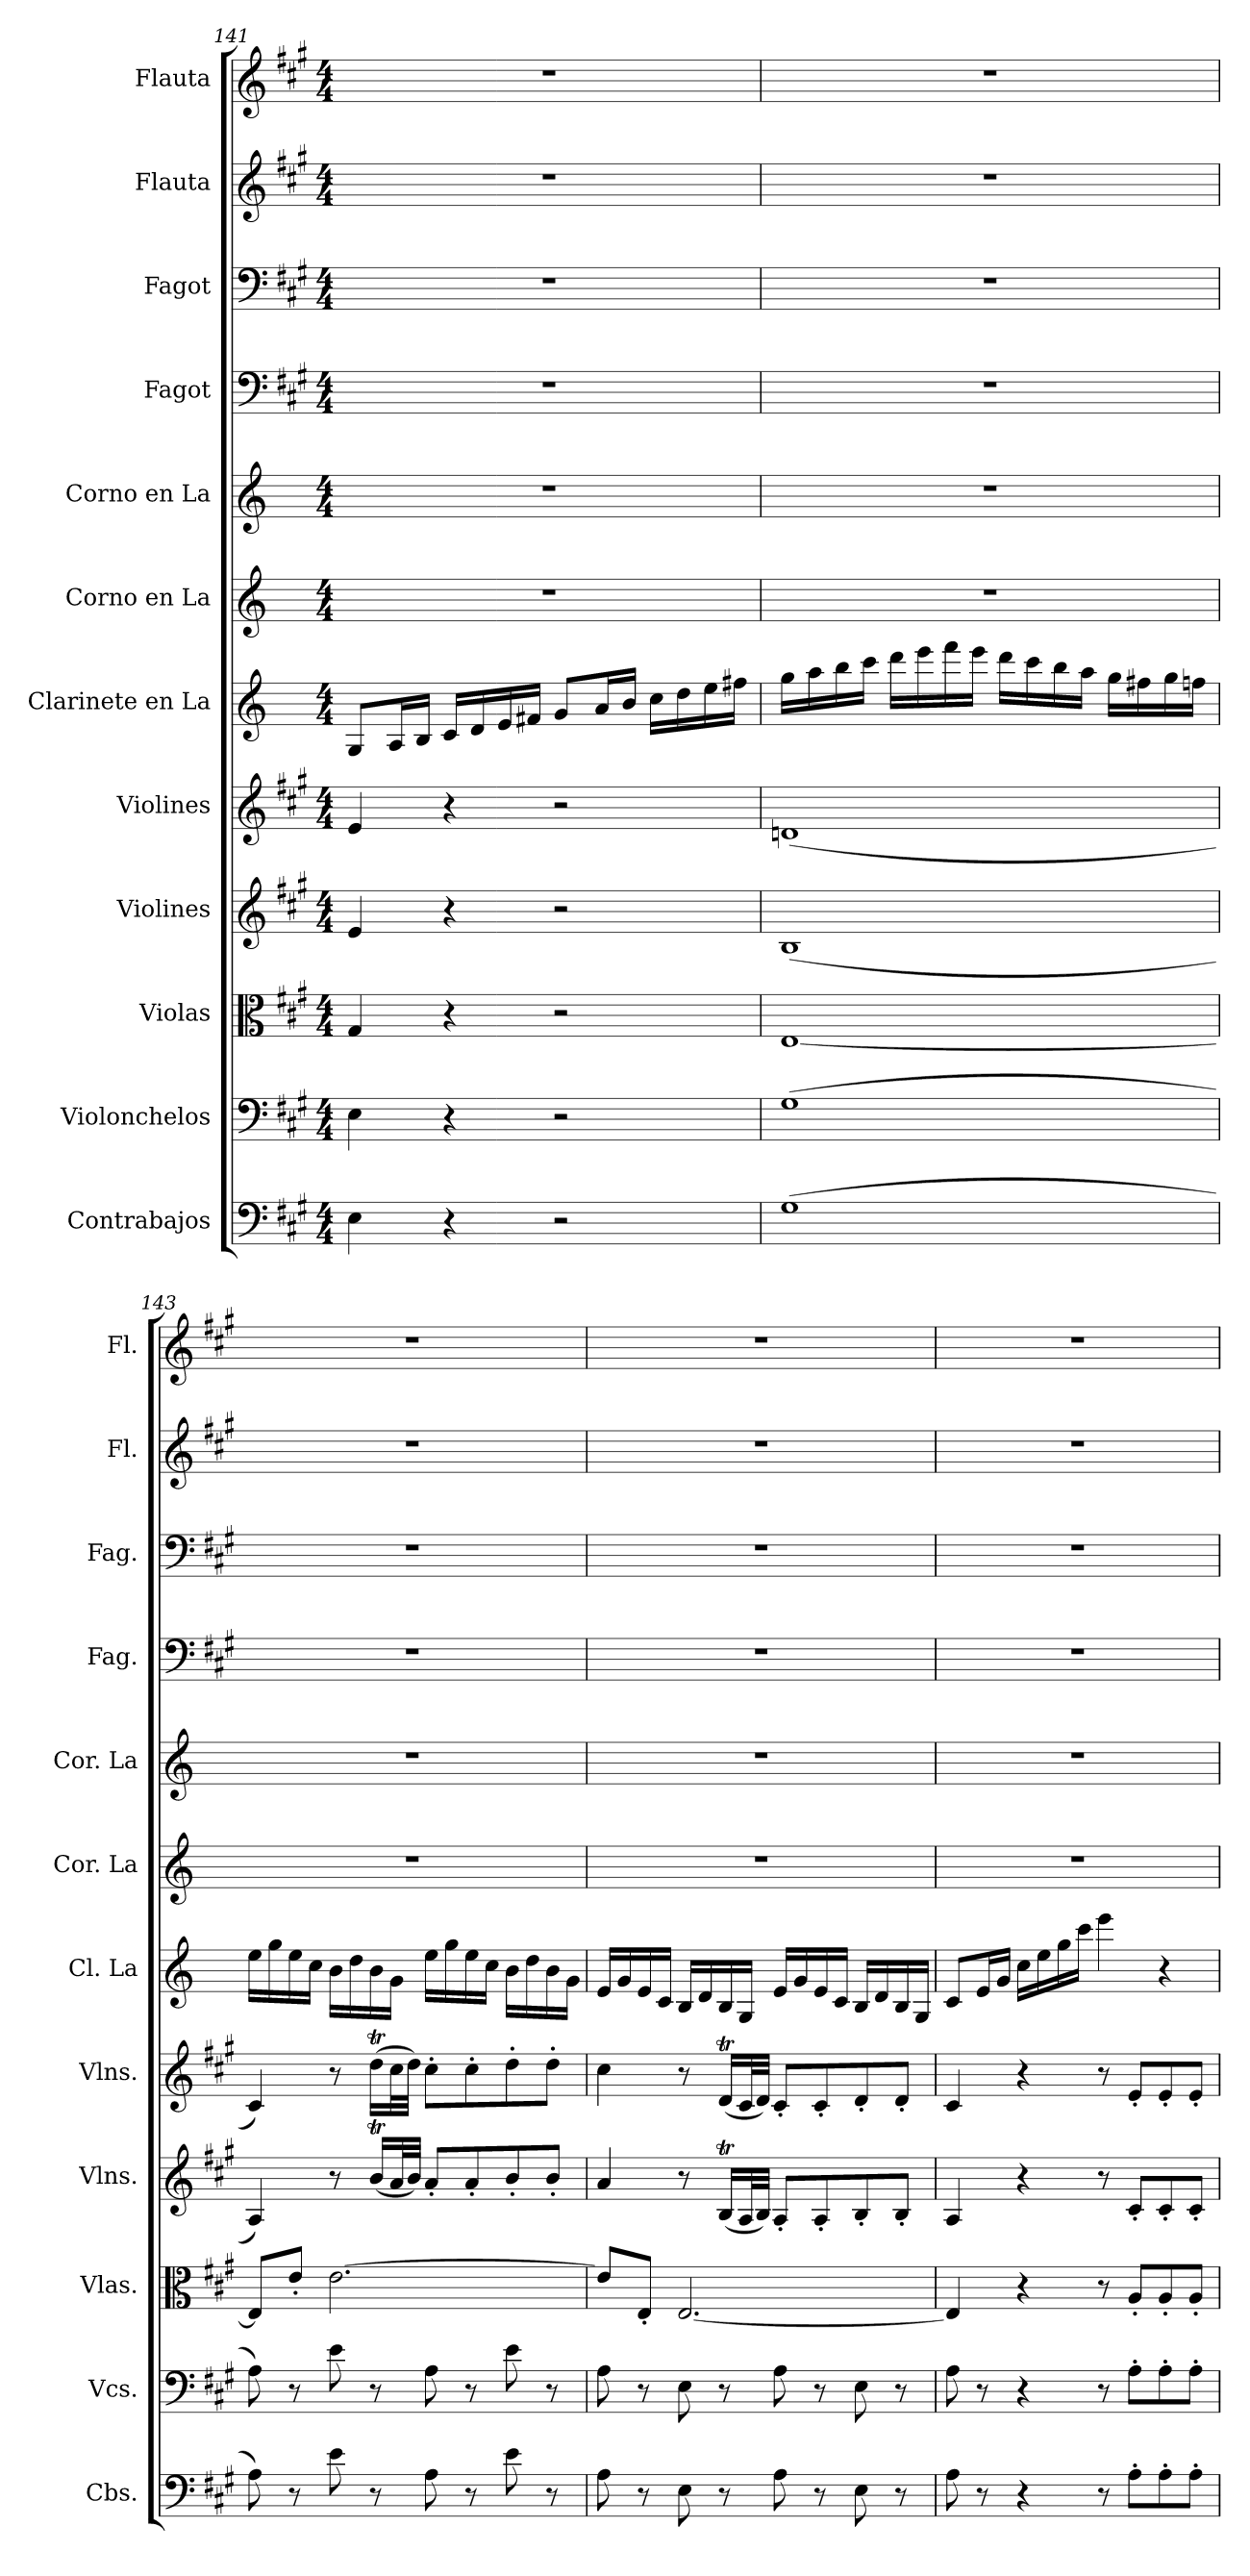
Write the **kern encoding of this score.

**kern	**kern	**kern	**kern	**kern	**kern	**kern	**kern	**kern	**kern	**kern	**kern
*part12	*part11	*part10	*part9	*part8	*part7	*part6	*part5	*part4	*part3	*part2	*part1
*staff12	*staff11	*staff10	*staff9	*staff8	*staff7	*staff6	*staff5	*staff4	*staff3	*staff2	*staff1
*I"Contrabajos	*I"Violonchelos	*I"Violas	*I"Violines	*I"Violines	*I"Clarinete en La	*I"Corno en La	*I"Corno en La	*I"Fagot	*I"Fagot	*I"Flauta	*I"Flauta
*I'Cbs.	*I'Vcs.	*I'Vlas.	*I'Vlns.	*I'Vlns.	*I'Cl. La	*I'Cor. La	*I'Cor. La	*I'Fag.	*I'Fag.	*I'Fl.	*I'Fl.
!!LO:LB:g=z
*clefF4	*clefF4	*clefC3	*clefG2	*clefG2	*clefG2	*clefG2	*clefG2	*clefF4	*clefF4	*clefG2	*clefG2
*ITrd7c12	*	*	*	*	*ITrd2c3	*ITrd2c3	*ITrd2c3	*	*	*	*
*k[f#c#g#]	*k[f#c#g#]	*k[f#c#g#]	*k[f#c#g#]	*k[f#c#g#]	*k[f#c#g#]	*k[f#c#g#]	*k[f#c#g#]	*k[f#c#g#]	*k[f#c#g#]	*k[f#c#g#]	*k[f#c#g#]
*M4/4	*M4/4	*M4/4	*M4/4	*M4/4	*M4/4	*M4/4	*M4/4	*M4/4	*M4/4	*M4/4	*M4/4
=141	=141	=141	=141	=141	=141	=141	=141	=141	=141	=141	=141
4EE\	4E\	4G#/	4e/	4e/	8E/L	1r	1r	1r	1r	1r	1r
.	.	.	.	.	16F#/L	.	.	.	.	.	.
.	.	.	.	.	16G#/JJ	.	.	.	.	.	.
4r	4r	4r	4r	4r	16A/LL	.	.	.	.	.	.
.	.	.	.	.	16B/	.	.	.	.	.	.
.	.	.	.	.	16c#/	.	.	.	.	.	.
.	.	.	.	.	16d#X/JJ	.	.	.	.	.	.
2r	2r	2r	2r	2r	8e/L	.	.	.	.	.	.
.	.	.	.	.	16f#/L	.	.	.	.	.	.
.	.	.	.	.	16g#/JJ	.	.	.	.	.	.
.	.	.	.	.	16a\LL	.	.	.	.	.	.
.	.	.	.	.	16b\	.	.	.	.	.	.
.	.	.	.	.	16cc#\	.	.	.	.	.	.
.	.	.	.	.	16dd#X\JJ	.	.	.	.	.	.
=142	=142	=142	=142	=142	=142	=142	=142	=142	=142	=142	=142
(>1GG#	(>1G#	[1E	(<1B	(<1dn	16ee\LL	1r	1r	1r	1r	1r	1r
.	.	.	.	.	16ff#\	.	.	.	.	.	.
.	.	.	.	.	16gg#\	.	.	.	.	.	.
.	.	.	.	.	16aa\JJ	.	.	.	.	.	.
.	.	.	.	.	16bb\LL	.	.	.	.	.	.
.	.	.	.	.	16ccc#\	.	.	.	.	.	.
.	.	.	.	.	16ddd\	.	.	.	.	.	.
.	.	.	.	.	16ccc#\JJ	.	.	.	.	.	.
.	.	.	.	.	16bb\LL	.	.	.	.	.	.
.	.	.	.	.	16aa\	.	.	.	.	.	.
.	.	.	.	.	16gg#\	.	.	.	.	.	.
.	.	.	.	.	16ff#\JJ	.	.	.	.	.	.
.	.	.	.	.	16ee\LL	.	.	.	.	.	.
.	.	.	.	.	16dd#X\	.	.	.	.	.	.
.	.	.	.	.	16ee\	.	.	.	.	.	.
.	.	.	.	.	16ddn\JJ	.	.	.	.	.	.
=143	=143	=143	=143	=143	=143	=143	=143	=143	=143	=143	=143
8AA\)	8A\)	8E/L]	4A/)	4c#/)	16cc#\LL	1r	1r	1r	1r	1r	1r
.	.	.	.	.	16ee\	.	.	.	.	.	.
8r	8r	8e'/J	.	.	16cc#\	.	.	.	.	.	.
.	.	.	.	.	16a\JJ	.	.	.	.	.	.
8E\	8e\	[2.e\	8r	8r	16g#\LL	.	.	.	.	.	.
.	.	.	.	.	16b\	.	.	.	.	.	.
8r	8r	.	(<16bT/LL	(>16ddT\LL	16g#\	.	.	.	.	.	.
.	.	.	32a/L	32cc#\L	16e\JJ	.	.	.	.	.	.
.	.	.	32b/JJJ)	32dd\JJJ)	.	.	.	.	.	.	.
8AA\	8A\	.	8a'/L	8cc#'\L	16cc#\LL	.	.	.	.	.	.
.	.	.	.	.	16ee\	.	.	.	.	.	.
8r	8r	.	8a'/	8cc#'\	16cc#\	.	.	.	.	.	.
.	.	.	.	.	16a\JJ	.	.	.	.	.	.
8E\	8e\	.	8b'/	8dd'\	16g#\LL	.	.	.	.	.	.
.	.	.	.	.	16b\	.	.	.	.	.	.
8r	8r	.	8b'/J	8dd'\J	16g#\	.	.	.	.	.	.
.	.	.	.	.	16e\JJ	.	.	.	.	.	.
=144	=144	=144	=144	=144	=144	=144	=144	=144	=144	=144	=144
8AA\	8A\	8e/L]	4a/	4cc#\	16c#/LL	1r	1r	1r	1r	1r	1r
.	.	.	.	.	16e/	.	.	.	.	.	.
8r	8r	8E'/J	.	.	16c#/	.	.	.	.	.	.
.	.	.	.	.	16A/JJ	.	.	.	.	.	.
8EE\	8E\	[2.E/	8r	8r	16G#/LL	.	.	.	.	.	.
.	.	.	.	.	16B/	.	.	.	.	.	.
8r	8r	.	(<16BT/LL	(<16dT/LL	16G#/	.	.	.	.	.	.
.	.	.	32A/L	32c#/L	16E/JJ	.	.	.	.	.	.
.	.	.	32B/JJJ)	32d/JJJ)	.	.	.	.	.	.	.
8AA\	8A\	.	8A'/L	8c#'/L	16c#/LL	.	.	.	.	.	.
.	.	.	.	.	16e/	.	.	.	.	.	.
8r	8r	.	8A'/	8c#'/	16c#/	.	.	.	.	.	.
.	.	.	.	.	16A/JJ	.	.	.	.	.	.
8EE\	8E\	.	8B'/	8d'/	16G#/LL	.	.	.	.	.	.
.	.	.	.	.	16B/	.	.	.	.	.	.
8r	8r	.	8B'/J	8d'/J	16G#/	.	.	.	.	.	.
.	.	.	.	.	16E/JJ	.	.	.	.	.	.
=145	=145	=145	=145	=145	=145	=145	=145	=145	=145	=145	=145
8AA\	8A\	4E/]	4A/	4c#/	8A/L	1r	1r	1r	1r	1r	1r
8r	8r	.	.	.	16c#/L	.	.	.	.	.	.
.	.	.	.	.	16e/JJ	.	.	.	.	.	.
4r	4r	4r	4r	4r	16a\LL	.	.	.	.	.	.
.	.	.	.	.	16cc#\	.	.	.	.	.	.
.	.	.	.	.	16ee\	.	.	.	.	.	.
.	.	.	.	.	16aa\JJ	.	.	.	.	.	.
8r	8r	8r	8r	8r	4ccc#\	.	.	.	.	.	.
8AA'\L	8A'\L	8A'/L	8c#'/L	8e'/L	.	.	.	.	.	.	.
8AA'\	8A'\	8A'/	8c#'/	8e'/	4r	.	.	.	.	.	.
8AA'\J	8A'\J	8A'/J	8c#'/J	8e'/J	.	.	.	.	.	.	.
=	=	=	=	=	=	=	=	=	=	=	=
*-	*-	*-	*-	*-	*-	*-	*-	*-	*-	*-	*-
